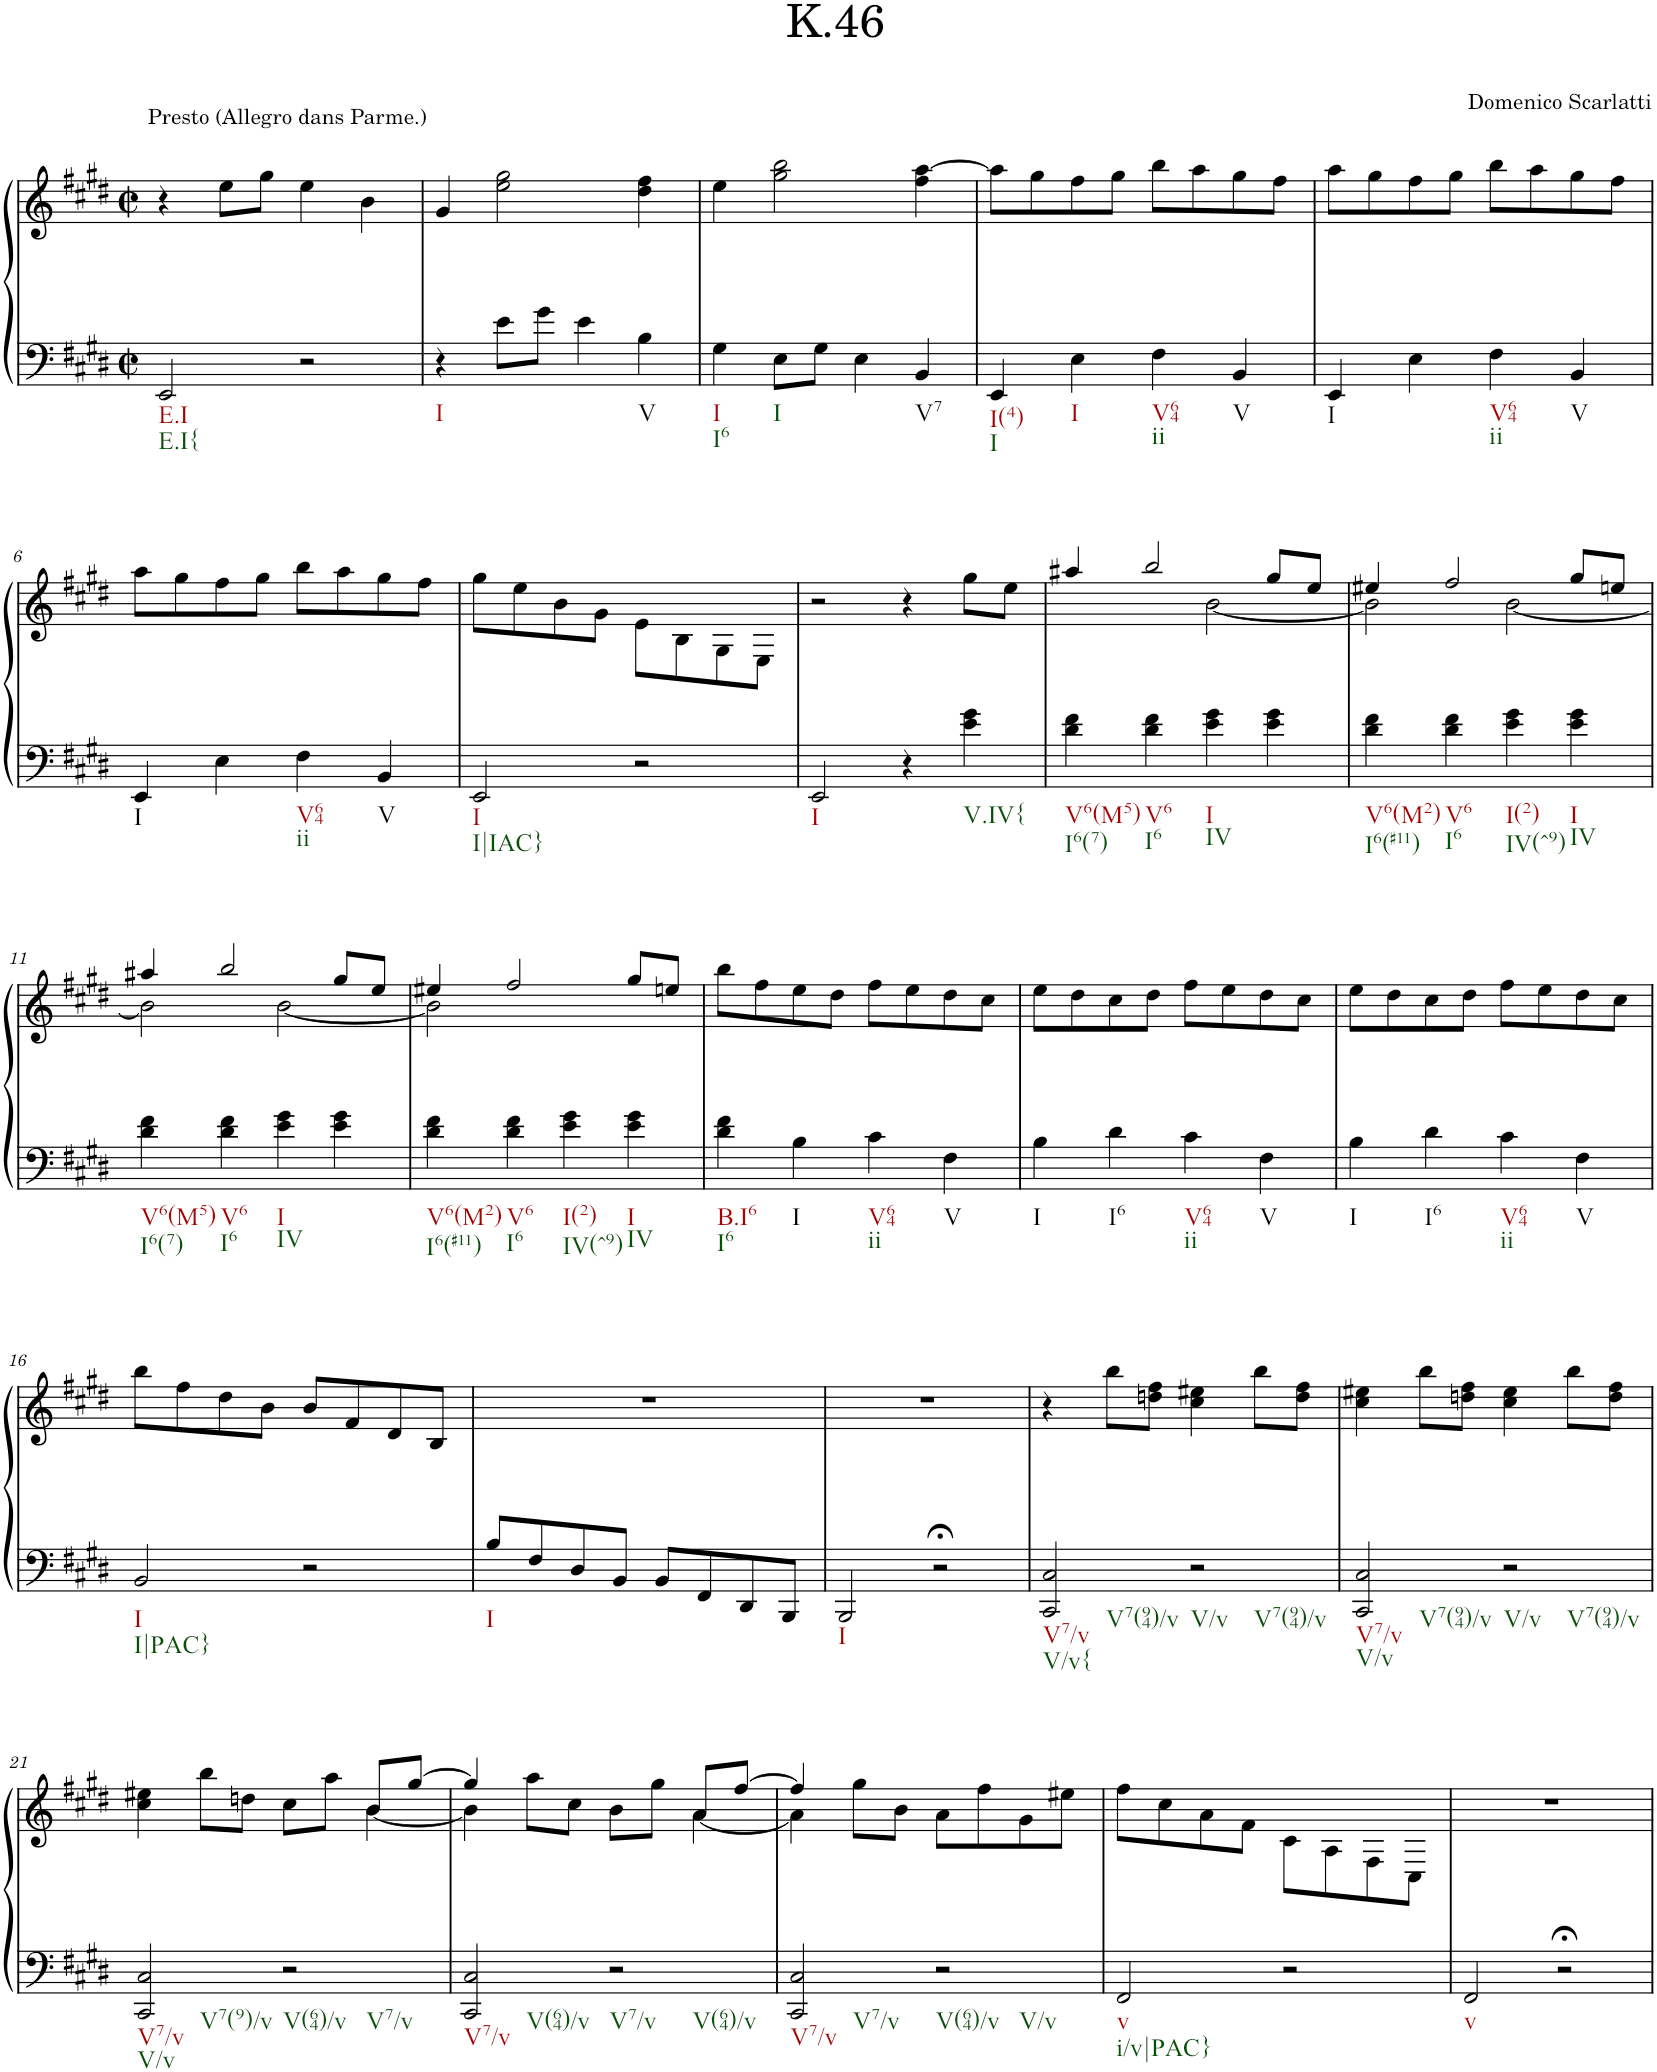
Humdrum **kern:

**kern	**kern
*part1	*part1
*staff2	*staff1
*I"Piano	*
*I'Pno.	*
*clefF4	*clefG2
*k[f#c#g#d#]	*k[f#c#g#d#]
*M2/2	*M2/2
*met(c|)	*met(c|)
=1	=1
!	!LO:TX:a:t=Presto (Allegro dans Parme.)
!LO:TX:b:t=E.I	!
!LO:TX:b:t=E.I{	!
2EE/	4r
.	8ee\L
.	8gg#\J
2r	4ee\
.	4b\
=2	=2
!LO:TX:b:t=I	!
4r	4g#/
8e\L	2ee\ 2gg#\
8g#\J	.
4e\	.
!LO:TX:b:t=V	!
4B\	4dd#\ 4ff#\
=3	=3
!LO:TX:b:t=I	!
!LO:TX:b:t=I6	!
4G#\	4ee\
!LO:TX:b:t=I	!
8E\L	2gg#\ 2bb\
8G#\J	.
4E\	.
!LO:TX:b:t=V7	!
4BB/	4ff#\ [4aa\
=4	=4
!LO:TX:b:t=I(4)	!
!LO:TX:b:t=I	!
4EE/	8aa\L]
.	8gg#\
!LO:TX:b:t=I	!
4E\	8ff#\
.	8gg#\J
!LO:TX:b:t=V64	!
!LO:TX:b:t=ii	!
4F#\	8bb\L
.	8aa\
!LO:TX:b:t=V	!
4BB/	8gg#\
.	8ff#\J
=5	=5
!LO:TX:b:t=I	!
4EE/	8aa\L
.	8gg#\
4E\	8ff#\
.	8gg#\J
!LO:TX:b:t=V64	!
!LO:TX:b:t=ii	!
4F#\	8bb\L
.	8aa\
!LO:TX:b:t=V	!
4BB/	8gg#\
.	8ff#\J
!!LO:LB:g=z
=6	=6
!LO:TX:b:t=I	!
4EE/	8aa\L
.	8gg#\
4E\	8ff#\
.	8gg#\J
!LO:TX:b:t=V64	!
!LO:TX:b:t=ii	!
4F#\	8bb\L
.	8aa\
!LO:TX:b:t=V	!
4BB/	8gg#\
.	8ff#\J
=7	=7
!LO:TX:b:t=I	!
!LO:TX:b:t=I|IAC}	!
2EE/	8gg#\L
.	8ee\
.	8b\
.	8g#\J
2r	8e\L
.	8B\
.	8G#\
.	8E\J
=8	=8
!LO:TX:b:t=I	!
2EE/	2r
4r	4r
!LO:TX:b:t=V.IV{	!
4e\ 4g#\	8gg#\L
.	8ee\J
=9	=9
*	*^
!LO:TX:b:t=V6(M5)	!	!
!LO:TX:b:t=I6(7)	!	!
4d#\ 4f#\	4aa#X/	2ryy
!LO:TX:b:t=V6	!	!
!LO:TX:b:t=I6	!	!
4d#\ 4f#\	2bb/	.
!LO:TX:b:t=I	!	!
!LO:TX:b:t=IV	!	!
4e\ 4g#\	.	[2b\
4e\ 4g#\	8gg#/L	.
.	8ee/J	.
=10	=10	=10
!LO:TX:b:t=V6(M2)	!	!
!LO:TX:b:t=I6(#11)	!	!
4d#\ 4f#\	4ee#X/	2b\]
!LO:TX:b:t=V6	!	!
!LO:TX:b:t=I6	!	!
4d#\ 4f#\	2ff#/	.
!LO:TX:b:t=I(2)	!	!
!LO:TX:b:t=IV(^9)	!	!
4e\ 4g#\	.	[2b\
!LO:TX:b:t=I	!	!
!LO:TX:b:t=IV	!	!
4e\ 4g#\	8gg#/L	.
.	8een/J	.
!!LO:LB:g=z	!!
=11	=11	=11
!LO:TX:b:t=V6(M5)	!	!
!LO:TX:b:t=I6(7)	!	!
4d#\ 4f#\	4aa#X/	2b\]
!LO:TX:b:t=V6	!	!
!LO:TX:b:t=I6	!	!
4d#\ 4f#\	2bb/	.
!LO:TX:b:t=I	!	!
!LO:TX:b:t=IV	!	!
4e\ 4g#\	.	[2b\
4e\ 4g#\	8gg#/L	.
.	8ee/J	.
=12	=12	=12
!LO:TX:b:t=V6(M2)	!	!
!LO:TX:b:t=I6(#11)	!	!
4d#\ 4f#\	4ee#X/	2b\]
!LO:TX:b:t=V6	!	!
!LO:TX:b:t=I6	!	!
4d#\ 4f#\	2ff#/	.
!LO:TX:b:t=I(2)	!	!
!LO:TX:b:t=IV(^9)	!	!
4e\ 4g#\	.	2ryy
!LO:TX:b:t=I	!	!
!LO:TX:b:t=IV	!	!
4e\ 4g#\	8gg#/L	.
.	8een/J	.
*	*v	*v
=13	=13
!LO:TX:b:t=B.I6	!
!LO:TX:b:t=I6	!
4d#\ 4f#\	8bb\L
.	8ff#\
!LO:TX:b:t=I	!
4B\	8ee\
.	8dd#\J
!LO:TX:b:t=V64	!
!LO:TX:b:t=ii	!
4c#\	8ff#\L
.	8ee\
!LO:TX:b:t=V	!
4F#\	8dd#\
.	8cc#\J
=14	=14
!LO:TX:b:t=I	!
4B\	8ee\L
.	8dd#\
!LO:TX:b:t=I6	!
4d#\	8cc#\
.	8dd#\J
!LO:TX:b:t=V64	!
!LO:TX:b:t=ii	!
4c#\	8ff#\L
.	8ee\
!LO:TX:b:t=V	!
4F#\	8dd#\
.	8cc#\J
=15	=15
!LO:TX:b:t=I	!
4B\	8ee\L
.	8dd#\
!LO:TX:b:t=I6	!
4d#\	8cc#\
.	8dd#\J
!LO:TX:b:t=V64	!
!LO:TX:b:t=ii	!
4c#\	8ff#\L
.	8ee\
!LO:TX:b:t=V	!
4F#\	8dd#\
.	8cc#\J
!!LO:LB:g=z
=16	=16
!LO:TX:b:t=I	!
!LO:TX:b:t=I|PAC}	!
2BB/	8bb\L
.	8ff#\
.	8dd#\
.	8b\J
2r	8b/L
.	8f#/
.	8d#/
.	8B/J
=17	=17
!LO:TX:b:t=I	!
8B/L	1r
8F#/	.
8D#/	.
8BB/J	.
8BB/L	.
8FF#/	.
8DD#/	.
8BBB/J	.
=18	=18
!LO:TX:b:t=I	!
2BBB/	1r
2r;<	.
=19	=19
!LO:TX:b:t=V7/v	!
!LO:TX:b:t=V/v{	!
!LO:TX:b:t=V7(94)/v	!
2CC#/ 2C#/	4r
.	8bb\L
.	8ddn\ 8ff#\J
!LO:TX:b:t=V/v	!
!LO:TX:b:t=V7(94)/v	!
2r	4cc#\ 4ee#X\
.	8bb\L
.	8dd\ 8ff#\J
=20	=20
!LO:TX:b:t=V7/v	!
!LO:TX:b:t=V/v	!
!LO:TX:b:t=V7(94)/v	!
2CC#/ 2C#/	4cc#\ 4ee#X\
.	8bb\L
.	8ddn\ 8ff#\J
!LO:TX:b:t=V/v	!
!LO:TX:b:t=V7(94)/v	!
2r	4cc#\ 4ee#\
.	8bb\L
.	8dd\ 8ff#\J
!!LO:LB:g=z
=21	=21
*	*^
!LO:TX:b:t=V7/v	!	!
!LO:TX:b:t=V/v	!	!
!LO:TX:b:t=V7(9)/v	!	!
2CC#/ 2C#/	4cc#\ 4ee#X\	2.ryy
.	8bb\L	.
.	8ddn\J	.
!LO:TX:b:t=V(64)/v	!	!
!LO:TX:b:t=V7/v	!	!
2r	8cc#\L	.
.	8aa\J	.
.	8b/L	[4b\
.	[8gg#/J	.
=22	=22	=22
!LO:TX:b:t=V7/v	!	!
!LO:TX:b:t=V(64)/v	!	!
2CC#/ 2C#/	4gg#/]	4b\]
.	8aa\L	2ryy
.	8cc#\J	.
!LO:TX:b:t=V7/v	!	!
!LO:TX:b:t=V(64)/v	!	!
2r	8b\L	.
.	8gg#\J	.
.	8a/L	[4a\
.	[8ff#/J	.
=23	=23	=23
!LO:TX:b:t=V7/v	!	!
!LO:TX:b:t=V7/v	!	!
2CC#/ 2C#/	4ff#/]	4a\]
.	8gg#\L	2.ryy
.	8b\J	.
!LO:TX:b:t=V(64)/v	!	!
!LO:TX:b:t=V/v	!	!
2r	8a\L	.
.	8ff#\	.
.	8g#\	.
.	8ee#X\J	.
*	*v	*v
=24	=24
!LO:TX:b:t=v	!
!LO:TX:b:t=i/v|PAC}	!
2FF#/	8ff#\L
.	8cc#\
.	8a\
.	8f#\J
2r	8c#\L
.	8A\
.	8F#\
.	8C#\J
=25	=25
!LO:TX:b:t=v	!
2FF#/	1r
2r;<	.
=	=
*-	*-
